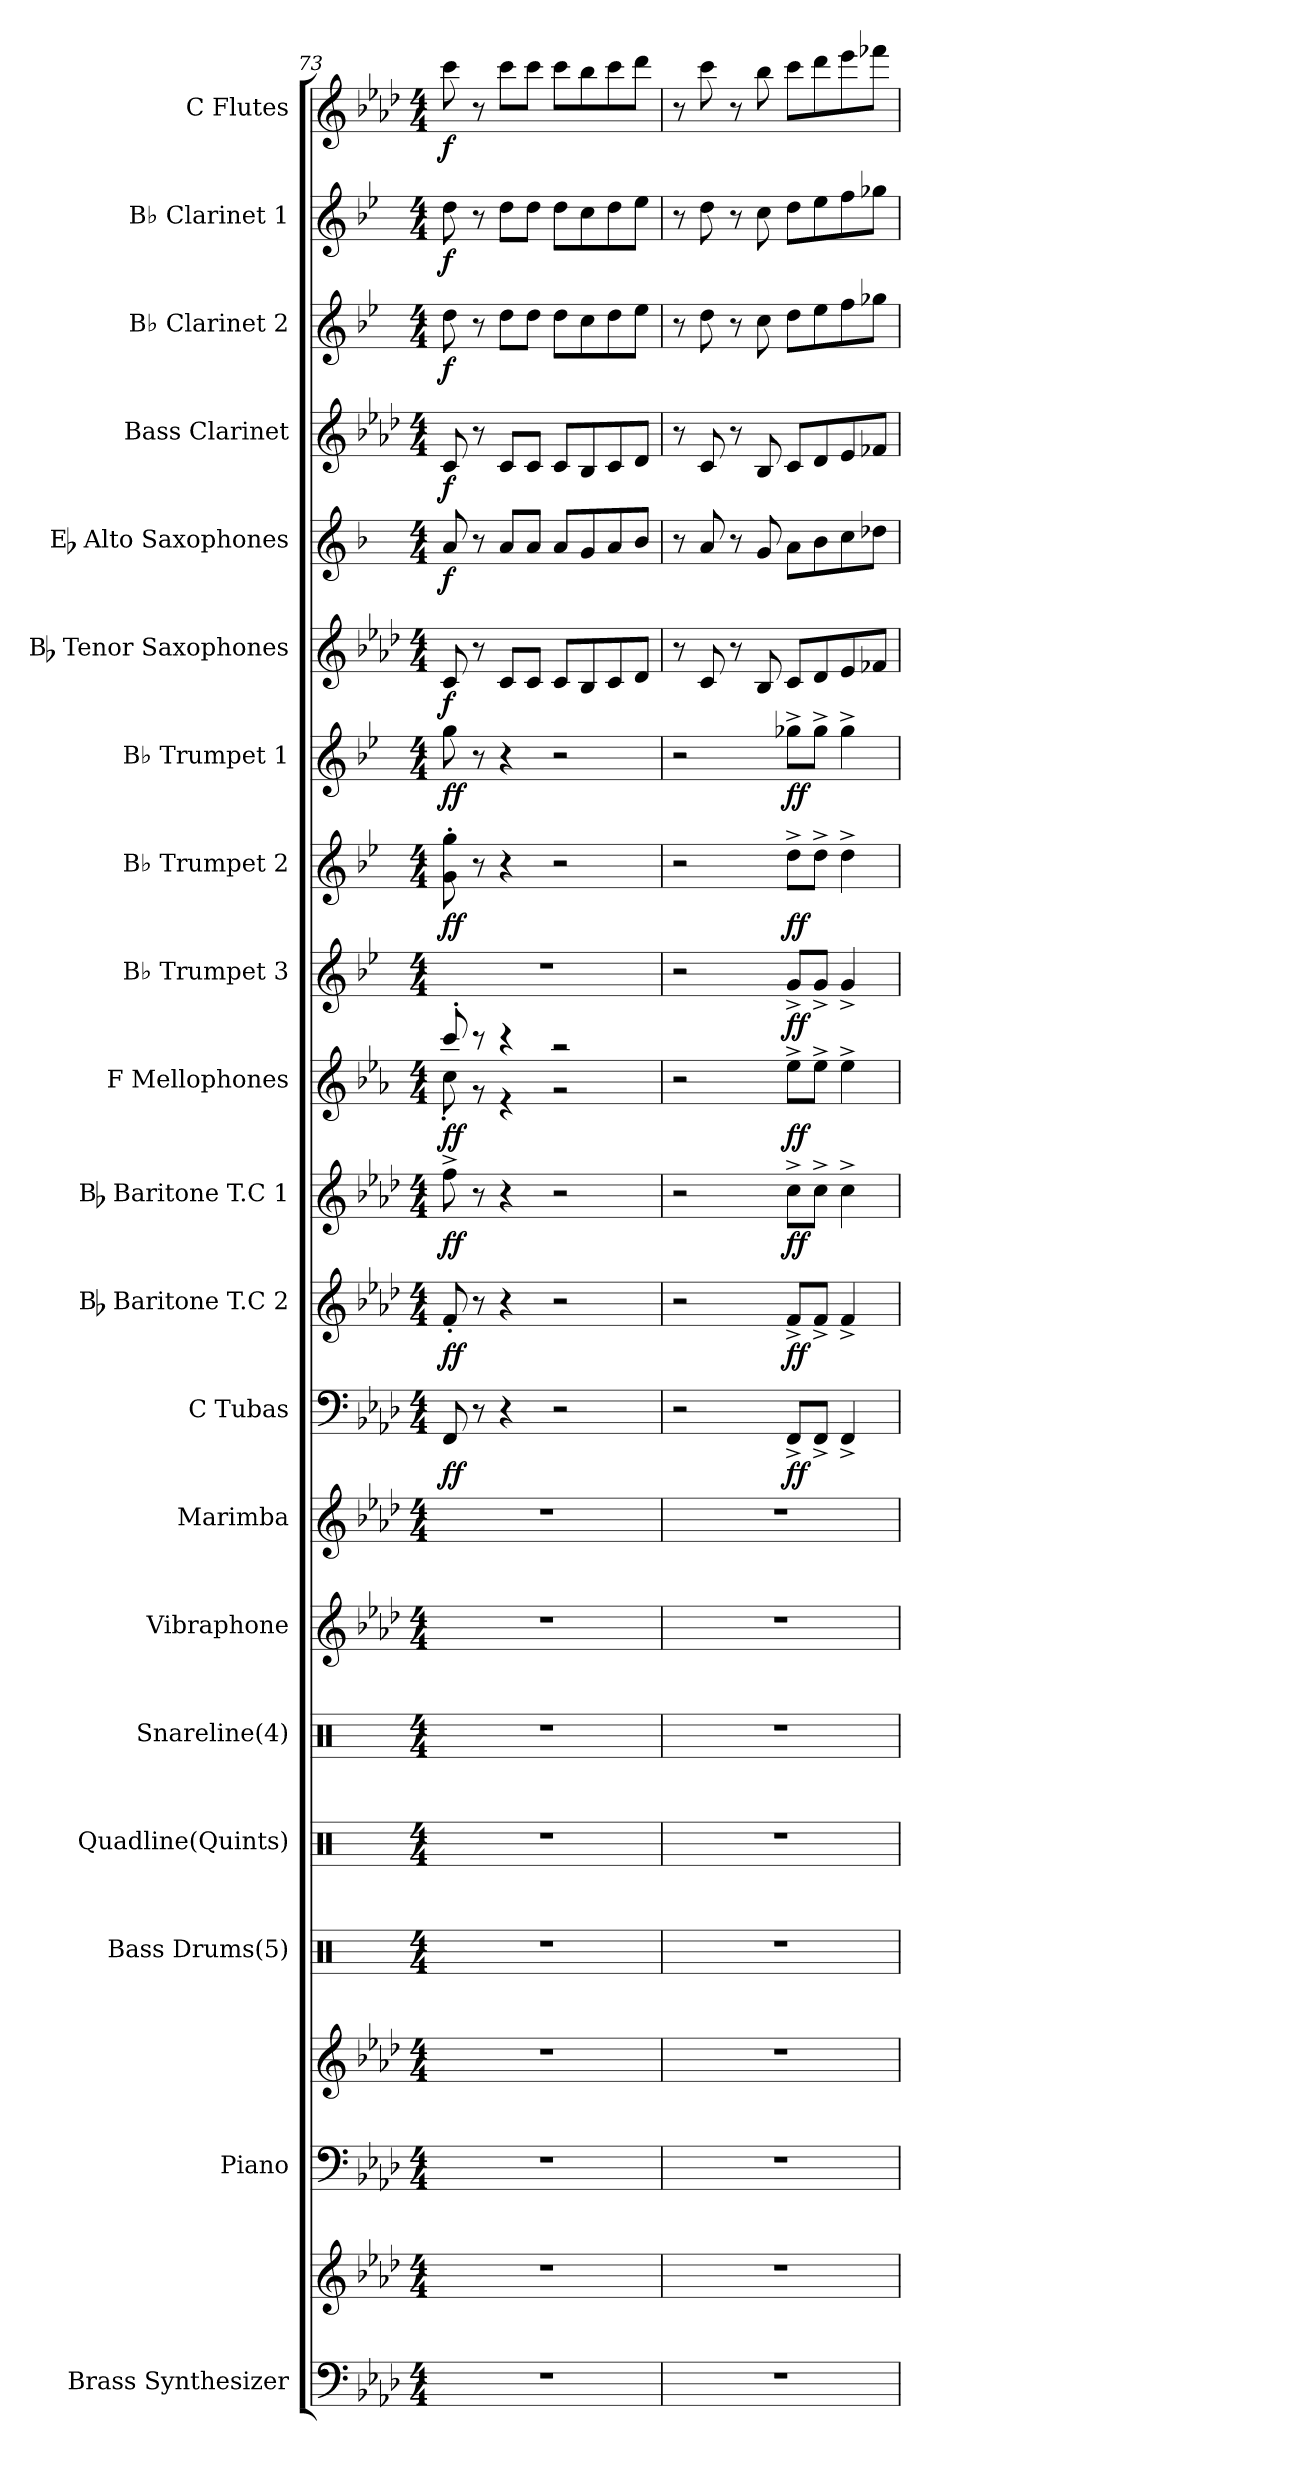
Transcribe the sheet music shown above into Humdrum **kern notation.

**kern	**kern	**kern	**kern	**kern	**kern	**kern	**kern	**kern	**kern	**dynam	**kern	**dynam	**kern	**dynam	**kern	**dynam	**kern	**dynam	**kern	**dynam	**kern	**dynam	**kern	**dynam	**kern	**dynam	**kern	**dynam	**kern	**dynam	**kern	**dynam	**kern	**dynam
*part20	*part20	*part19	*part19	*part18	*part17	*part16	*part15	*part14	*part13	*part13	*part12	*part12	*part11	*part11	*part10	*part10	*part9	*part9	*part8	*part8	*part7	*part7	*part6	*part6	*part5	*part5	*part4	*part4	*part3	*part3	*part2	*part2	*part1	*part1
*staff22	*staff21	*staff20	*staff19	*staff18	*staff17	*staff16	*staff15	*staff14	*staff13	*staff13	*staff12	*staff12	*staff11	*staff11	*staff10	*staff10	*staff9	*staff9	*staff8	*staff8	*staff7	*staff7	*staff6	*staff6	*staff5	*staff5	*staff4	*staff4	*staff3	*staff3	*staff2	*staff2	*staff1	*staff1
*I"Brass Synthesizer	*	*I"Piano	*	*I"Bass Drums(5)	*I"Quadline(Quints)	*I"Snareline(4)	*I"Vibraphone	*I"Marimba	*I"C Tubas	*	*I"Bb Baritone T.C 2	*	*I"Bb Baritone T.C 1	*	*I"F Mellophones	*	*I"B♭ Trumpet 3	*	*I"B♭ Trumpet 2	*	*I"B♭ Trumpet 1	*	*I"Bb Tenor Saxophones	*	*I"Eb Alto Saxophones	*	*I"Bass Clarinet	*	*I"B♭ Clarinet 2	*	*I"B♭ Clarinet 1	*	*I"C Flutes	*
*I'Synth.	*	*I'Pno.	*	*I'BD	*	*	*	*I'Marimba	*I'Tubas	*	*I'Baritone T.C 2	*	*I'Baritone T.C 1	*	*I'Mello	*	*I'B♭ Tpt. 3	*	*I'B♭ Tpt. 2	*	*I'B♭ Tpt. 1	*	*I'Tenor Saxes	*	*I'Alto Saxes	*	*I'B. Cl.	*	*I'B♭ Cl. 2	*	*I'B♭ Cl. 1	*	*I'Flutes	*
*clefF4	*clefG2	*clefF4	*clefG2	*clefX	*clefX	*clefX	*clefG2	*clefG2	*clefF4	*	*clefG2	*	*clefG2	*	*clefG2	*	*clefG2	*	*clefG2	*	*clefG2	*	*clefG2	*	*clefG2	*	*clefG2	*	*clefG2	*	*clefG2	*	*clefG2	*
*	*	*	*	*	*	*	*	*	*	*	*ITrd8c14	*	*ITrd8c14	*	*ITrd4c7	*	*ITrd1c2	*	*ITrd1c2	*	*ITrd1c2	*	*ITrd8c14	*	*ITrd5c9	*	*ITrd8c14	*	*ITrd1c2	*	*ITrd1c2	*	*	*
*k[b-e-a-d-]	*k[b-e-a-d-]	*k[b-e-a-d-]	*k[b-e-a-d-]	*k[]	*k[]	*k[]	*k[b-e-a-d-]	*k[b-e-a-d-]	*k[b-e-a-d-]	*	*k[b-e-a-d-]	*	*k[b-e-a-d-]	*	*k[b-e-a-d-]	*	*k[b-e-a-d-]	*	*k[b-e-a-d-]	*	*k[b-e-a-d-]	*	*k[b-e-a-d-]	*	*k[b-e-a-d-]	*	*k[b-e-a-d-]	*	*k[b-e-a-d-]	*	*k[b-e-a-d-]	*	*k[b-e-a-d-]	*
*M4/4	*M4/4	*M4/4	*M4/4	*M4/4	*M4/4	*M4/4	*M4/4	*M4/4	*M4/4	*	*M4/4	*	*M4/4	*	*M4/4	*	*M4/4	*	*M4/4	*	*M4/4	*	*M4/4	*	*M4/4	*	*M4/4	*	*M4/4	*	*M4/4	*	*M4/4	*
=73	=73	=73	=73	=73	=73	=73	=73	=73	=73	=73	=73	=73	=73	=73	=73	=73	=73	=73	=73	=73	=73	=73	=73	=73	=73	=73	=73	=73	=73	=73	=73	=73	=73	=73
*	*	*	*	*	*	*	*	*	*	*	*	*	*	*	*^	*	*	*	*	*	*	*	*	*	*	*	*	*	*	*	*	*	*	*
!	!	!	!	!	!	!	!	!	!	!LO:DY:b	!	!LO:DY:b	!	!LO:DY:b	!	!	!LO:DY:b	!	!	!	!LO:DY:b	!	!LO:DY:b	!	!LO:DY:b	!	!LO:DY:b	!	!LO:DY:b	!	!LO:DY:b	!	!LO:DY:b	!	!LO:DY:b
1r	1r	1r	1r	1r	1r	1r	1r	1r	8FF/	ff	8F'/	ff	8f^\	ff	8ff'/	8f'\	ff	1r	.	8f\' 8ff\'	ff	8ff\	ff	8C/	f	8c/	f	8C/	f	8cc\	f	8cc\	f	8ccc\	f
.	.	.	.	.	.	.	.	.	8r	.	8r	.	8r	.	8r	8r	.	.	.	8r	.	8r	.	8r	.	8r	.	8r	.	8r	.	8r	.	8r	.
.	.	.	.	.	.	.	.	.	4r	.	4r	.	4r	.	4r	4r	.	.	.	4r	.	4r	.	8C/L	.	8c/L	.	8C/L	.	8cc\L	.	8cc\L	.	8ccc\L	.
.	.	.	.	.	.	.	.	.	.	.	.	.	.	.	.	.	.	.	.	.	.	.	.	8C/J	.	8c/J	.	8C/J	.	8cc\J	.	8cc\J	.	8ccc\J	.
.	.	.	.	.	.	.	.	.	2r	.	2r	.	2r	.	2r	2r	.	.	.	2r	.	2r	.	8C/L	.	8c/L	.	8C/L	.	8cc\L	.	8cc\L	.	8ccc\L	.
.	.	.	.	.	.	.	.	.	.	.	.	.	.	.	.	.	.	.	.	.	.	.	.	8BB-/	.	8B-/	.	8BB-/	.	8b-\	.	8b-\	.	8bb-\	.
.	.	.	.	.	.	.	.	.	.	.	.	.	.	.	.	.	.	.	.	.	.	.	.	8C/	.	8c/	.	8C/	.	8cc\	.	8cc\	.	8ccc\	.
.	.	.	.	.	.	.	.	.	.	.	.	.	.	.	.	.	.	.	.	.	.	.	.	8D-/J	.	8d-/J	.	8D-/J	.	8dd-\J	.	8dd-\J	.	8ddd-\J	.
*	*	*	*	*	*	*	*	*	*	*	*	*	*	*	*v	*v	*	*	*	*	*	*	*	*	*	*	*	*	*	*	*	*	*	*	*
=74	=74	=74	=74	=74	=74	=74	=74	=74	=74	=74	=74	=74	=74	=74	=74	=74	=74	=74	=74	=74	=74	=74	=74	=74	=74	=74	=74	=74	=74	=74	=74	=74	=74	=74
1r	1r	1r	1r	1r	1r	1r	1r	1r	2r	.	2r	.	2r	.	2r	.	2r	.	2r	.	2r	.	8r	.	8r	.	8r	.	8r	.	8r	.	8r	.
.	.	.	.	.	.	.	.	.	.	.	.	.	.	.	.	.	.	.	.	.	.	.	8C/	.	8c/	.	8C/	.	8cc\	.	8cc\	.	8ccc\	.
.	.	.	.	.	.	.	.	.	.	.	.	.	.	.	.	.	.	.	.	.	.	.	8r	.	8r	.	8r	.	8r	.	8r	.	8r	.
.	.	.	.	.	.	.	.	.	.	.	.	.	.	.	.	.	.	.	.	.	.	.	8BB-/	.	8B-/	.	8BB-/	.	8b-\	.	8b-\	.	8bb-\	.
!	!	!	!	!	!	!	!	!	!	!LO:DY:b	!	!LO:DY:b	!	!LO:DY:b	!	!LO:DY:b	!	!LO:DY:b	!	!LO:DY:b	!	!LO:DY:b	!	!	!	!	!	!	!	!	!	!	!	!
.	.	.	.	.	.	.	.	.	8FF^/L	ff	8F^/L	ff	8c^\L	ff	8a-^\L	ff	8f^/L	ff	8cc^\L	ff	8ff-X^\L	ff	8C/L	.	8c\L	.	8C/L	.	8cc\L	.	8cc\L	.	8ccc\L	.
.	.	.	.	.	.	.	.	.	8FF^/J	.	8F^/J	.	8c^\J	.	8a-^\J	.	8f^/J	.	8cc^\J	.	8ff-^\J	.	8D-/	.	8d-\	.	8D-/	.	8dd-\	.	8dd-\	.	8ddd-\	.
.	.	.	.	.	.	.	.	.	4FF^/	.	4F^/	.	4c^\	.	4a-^\	.	4f^/	.	4cc^\	.	4ff-^\	.	8E-/	.	8e-\	.	8E-/	.	8ee-\	.	8ee-\	.	8eee-\	.
.	.	.	.	.	.	.	.	.	.	.	.	.	.	.	.	.	.	.	.	.	.	.	8F-X/J	.	8f-X\J	.	8F-X/J	.	8ff-X\J	.	8ff-X\J	.	8fff-X\J	.
=	=	=	=	=	=	=	=	=	=	=	=	=	=	=	=	=	=	=	=	=	=	=	=	=	=	=	=	=	=	=	=	=	=	=
*-	*-	*-	*-	*-	*-	*-	*-	*-	*-	*-	*-	*-	*-	*-	*-	*-	*-	*-	*-	*-	*-	*-	*-	*-	*-	*-	*-	*-	*-	*-	*-	*-	*-	*-
